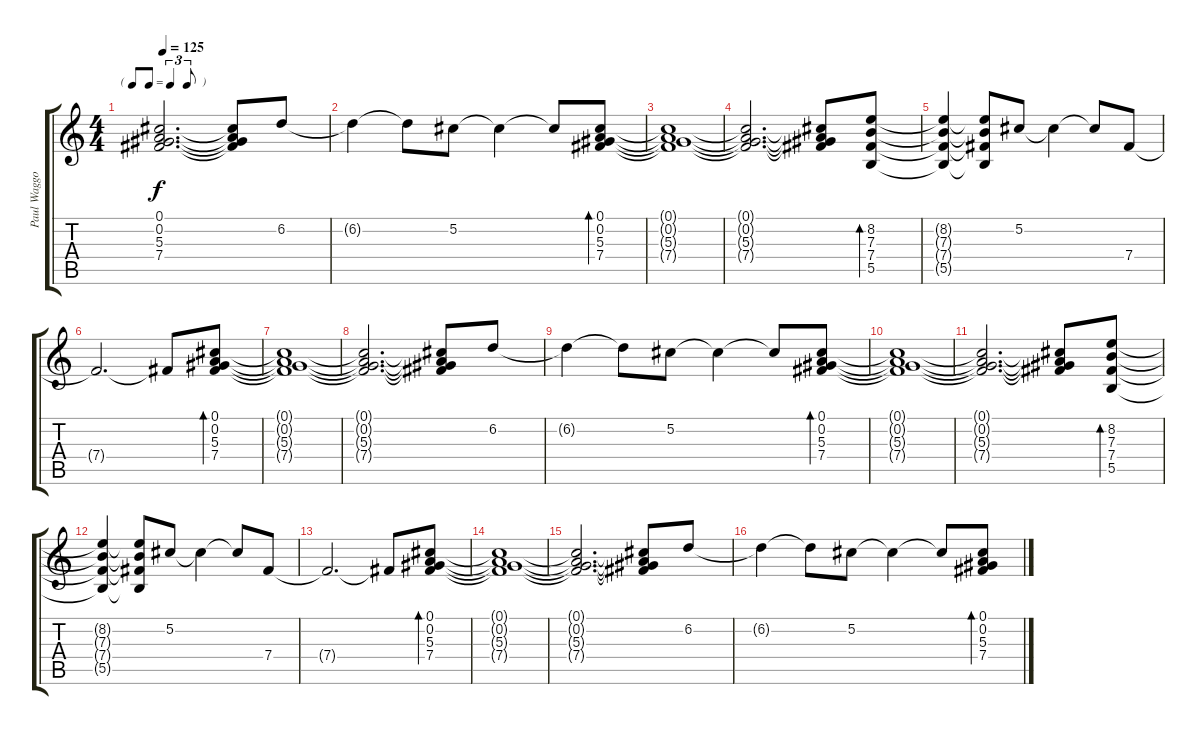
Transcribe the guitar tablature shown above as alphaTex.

\track ("Paul Waggoner - Rhythm" "Paul Waggo") {instrument distortionguitar}
\staff {score tabs}
\tuning (Db4 Ab3 E3 B2 Gb2 Db2) {hide}
\ts (4 4)
\tf triplet8th
\tempo 125
\clef g2
\ks c
(0.1{t} 0.2{t} 5.3{t} 7.4{t}).2{d dy f} (0.1{t} 0.2{t} 5.3{t} 7.4{t}).8 6.2.8 |
6.2{t}.4 6.2{t}.8 5.2.8 5.2{t}.4 5.2{t}.8 (0.1 0.2 5.3 7.4).8{bd 480} |
(0.1{t} 0.2{t} 5.3{t} 7.4{t}).1 |
(0.1{t} 0.2{t} 5.3{t} 7.4{t}).2{d} (0.1{t} 0.2{t} 5.3{t} 7.4{t}).8 (8.2 7.3 7.4 5.5).8{bd 480} |
(8.2{t} 7.3{t} 7.4{t} 5.5{t}).4 (8.2{t} 7.3{t} 7.4{t} 5.5{t}).8 5.2.8 5.2{t}.4 5.2{t}.8 7.4.8 |
7.4{t}.2{d} 7.4{t}.8 (0.1 0.2 5.3 7.4).8{bd 480} |
(0.1{t} 0.2{t} 5.3{t} 7.4{t}).1 |
(0.1{t} 0.2{t} 5.3{t} 7.4{t}).2{d} (0.1{t} 0.2{t} 5.3{t} 7.4{t}).8 6.2.8 |
6.2{t}.4 6.2{t}.8 5.2.8 5.2{t}.4 5.2{t}.8 (0.1 0.2 5.3 7.4).8{bd 480} |
(0.1{t} 0.2{t} 5.3{t} 7.4{t}).1 |
(0.1{t} 0.2{t} 5.3{t} 7.4{t}).2{d} (0.1{t} 0.2{t} 5.3{t} 7.4{t}).8 (8.2 7.3 7.4 5.5).8{bd 480} |
(8.2{t} 7.3{t} 7.4{t} 5.5{t}).4 (8.2{t} 7.3{t} 7.4{t} 5.5{t}).8 5.2.8 5.2{t}.4 5.2{t}.8 7.4.8 |
7.4{t}.2{d} 7.4{t}.8 (0.1 0.2 5.3 7.4).8{bd 480} |
(0.1{t} 0.2{t} 5.3{t} 7.4{t}).1 |
(0.1{t} 0.2{t} 5.3{t} 7.4{t}).2{d} (0.1{t} 0.2{t} 5.3{t} 7.4{t}).8 6.2.8 |
6.2{t}.4 6.2{t}.8 5.2.8 5.2{t}.4 5.2{t}.8 (0.1 0.2 5.3 7.4).8{bd 480}
